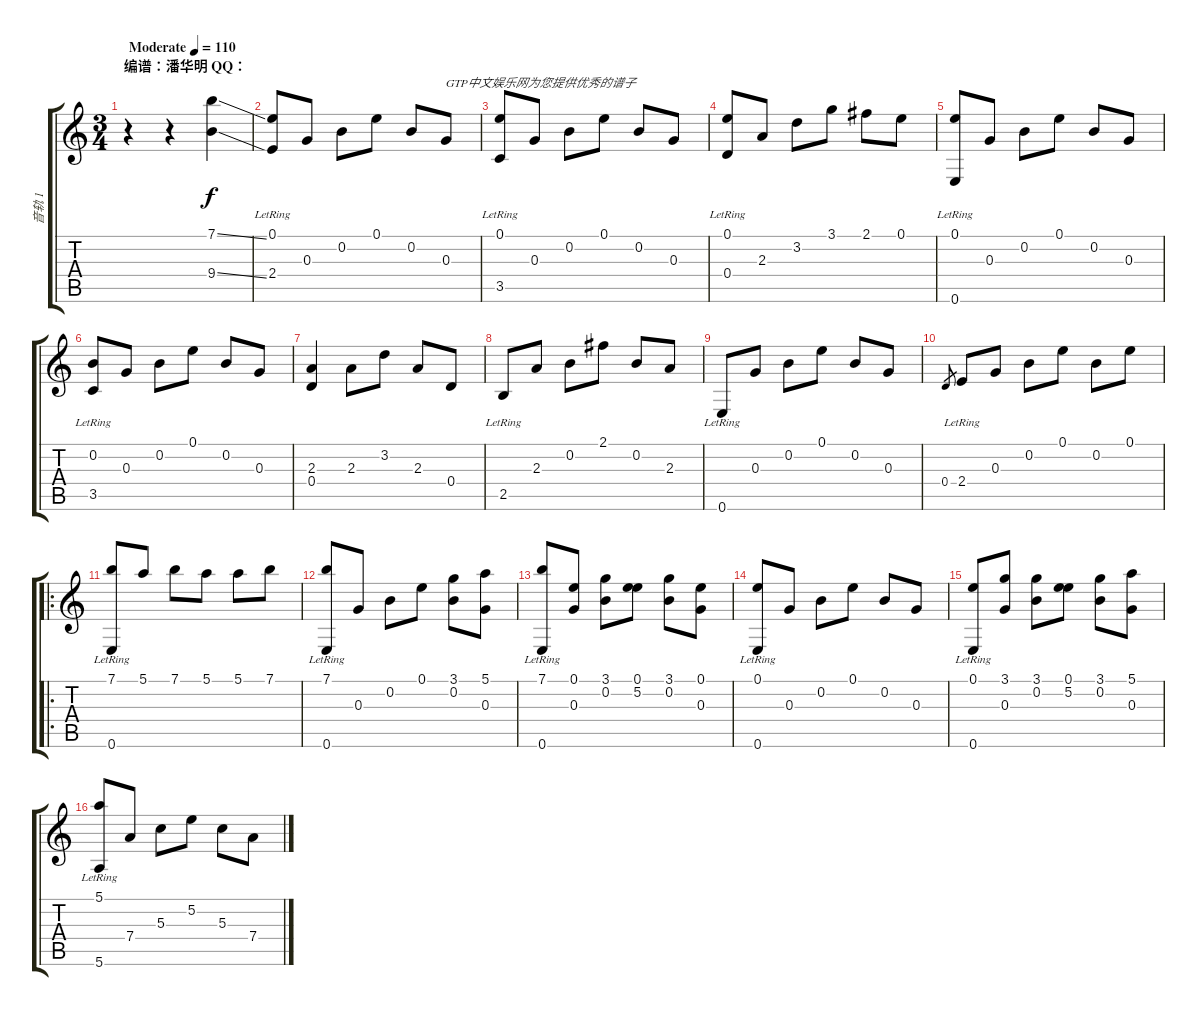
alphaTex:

\track ("音轨 1" "音轨 1") {instrument acousticguitarsteel}
\staff {score tabs}
\tuning (E4 B3 G3 D3 A2 E2) {hide}
\ts (3 4)
\section ("" "编谱：潘华明 QQ：")
\tempo (110 "Moderate")
\clef g2
\ks c
r.4{dy f instrument acousticguitarsteel} r.4 (7.1{ss} 9.4{ss}).4 |
(0.1{lr} 2.4{lr}).8 0.3.8 0.2.8 0.1.8 0.2.8 0.3.8{txt "GTP中文娱乐网为您提供优秀的谱子"} |
(0.1{lr} 3.5{lr}).8 0.3.8 0.2.8 0.1.8 0.2.8 0.3.8 |
(0.1{lr} 0.4{lr}).8 2.3.8 3.2.8 3.1.8 2.1.8 0.1.8 |
(0.1{lr} 0.6{lr}).8 0.3.8 0.2.8 0.1.8 0.2.8 0.3.8 |
(0.2{lr} 3.5{lr}).8 0.3.8 0.2.8 0.1.8 0.2.8 0.3.8 |
(2.3 0.4).4 2.3.8 3.2.8 2.3.8 0.4.8 |
2.5{lr}.8 2.3.8 0.2.8 2.1.8 0.2.8 2.3.8 |
0.6{lr}.8 0.3.8 0.2.8 0.1.8 0.2.8 0.3.8 |
0.4.8{gr} 2.4{lr}.8 0.3.8 0.2.8 0.1.8 0.2.8 0.1.8 |
\ro
(7.1 0.6{lr}).8 5.1.8 7.1.8 5.1.8 5.1.8 7.1.8 |
(7.1{lr} 0.6{lr}).8 0.3.8 0.2.8 0.1.8 (3.1 0.2).8 (5.1 0.3).8 |
(7.1 0.6{lr}).8 (0.1 0.3).8 (3.1 0.2).8 (0.1 5.2).8 (3.1 0.2).8 (0.1 0.3).8 |
(0.1{lr} 0.6{lr}).8 0.3.8 0.2.8 0.1.8 0.2.8 0.3.8 |
(0.1 0.6{lr}).8 (3.1 0.3).8 (3.1 0.2).8 (0.1 5.2).8 (3.1 0.2).8 (5.1 0.3).8 |
(5.1{lr} 5.6{lr}).8 7.4.8 5.3.8 5.2.8 5.3.8 7.4.8
